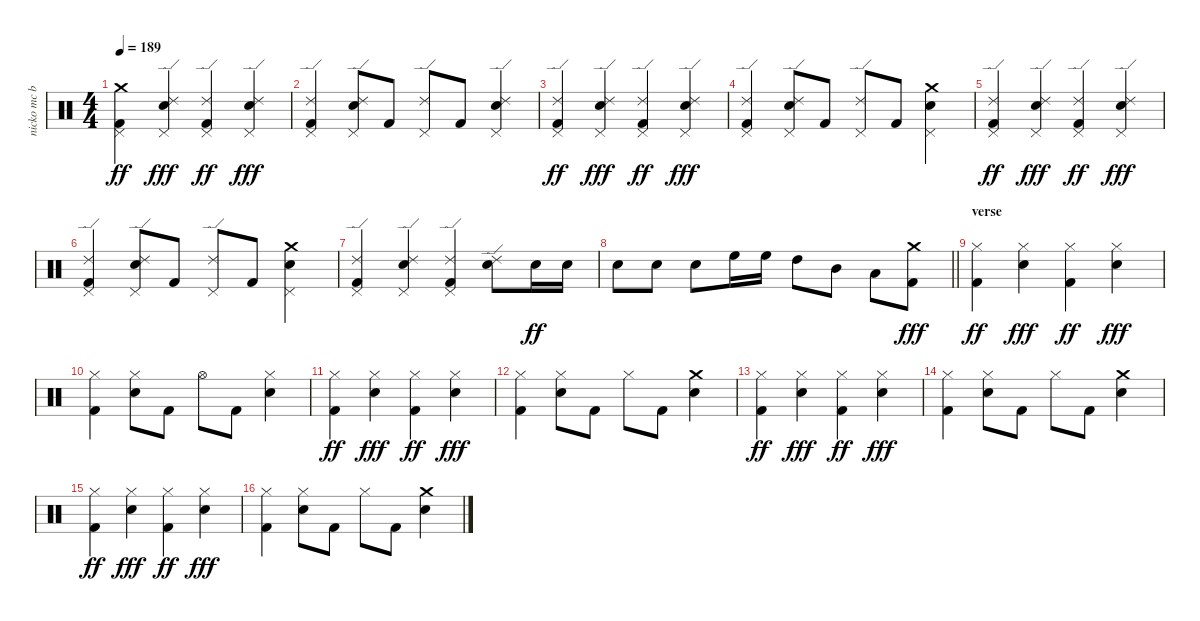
\track ("nicko mc brain" "nicko mc b") {instrument percussion}
\staff {score}
\articulation defaults
\ts (4 4)
\tempo 189
\clef neutral
\ks c
("Crash medium (hit)" "Pedal Hi-Hat (hit)" "Kick (hit) 2").4{dy ff} ("Ride (edge) 2" "Electric Snare (hit)" "Pedal Hi-Hat (hit)").4{dy fff} ("Ride (edge) 2" "Pedal Hi-Hat (hit)" "Kick (hit) 2").4{dy ff} ("Ride (edge) 2" "Electric Snare (hit)" "Pedal Hi-Hat (hit)").4{dy fff} |
("Ride (edge) 2" "Pedal Hi-Hat (hit)" "Kick (hit) 2").4 ("Ride (edge) 2" "Electric Snare (hit)" "Pedal Hi-Hat (hit)").8 "Kick (hit) 2".8 ("Ride (edge) 2" "Pedal Hi-Hat (hit)").8 "Kick (hit) 2".8 ("Ride (edge) 2" "Electric Snare (hit)" "Pedal Hi-Hat (hit)").4 |
("Ride (edge) 2" "Pedal Hi-Hat (hit)" "Kick (hit) 2").4{dy ff} ("Ride (edge) 2" "Electric Snare (hit)" "Pedal Hi-Hat (hit)").4{dy fff} ("Ride (edge) 2" "Pedal Hi-Hat (hit)" "Kick (hit) 2").4{dy ff} ("Ride (edge) 2" "Electric Snare (hit)" "Pedal Hi-Hat (hit)").4{dy fff} |
("Ride (edge) 2" "Pedal Hi-Hat (hit)" "Kick (hit) 2").4 ("Ride (edge) 2" "Electric Snare (hit)" "Pedal Hi-Hat (hit)").8 "Kick (hit) 2".8 ("Ride (edge) 2" "Pedal Hi-Hat (hit)").8 "Kick (hit) 2".8 ("Crash medium (hit)" "Electric Snare (hit)" "Pedal Hi-Hat (hit)").4 |
("Ride (edge) 2" "Pedal Hi-Hat (hit)" "Kick (hit) 2").4{dy ff} ("Ride (edge) 2" "Electric Snare (hit)" "Pedal Hi-Hat (hit)").4{dy fff} ("Ride (edge) 2" "Pedal Hi-Hat (hit)" "Kick (hit) 2").4{dy ff} ("Ride (edge) 2" "Electric Snare (hit)" "Pedal Hi-Hat (hit)").4{dy fff} |
("Ride (edge) 2" "Pedal Hi-Hat (hit)" "Kick (hit) 2").4 ("Ride (edge) 2" "Electric Snare (hit)" "Pedal Hi-Hat (hit)").8 "Kick (hit) 2".8 ("Ride (edge) 2" "Pedal Hi-Hat (hit)").8 "Kick (hit) 2".8 ("Crash medium (hit)" "Electric Snare (hit)" "Pedal Hi-Hat (hit)").4 |
("Ride (edge) 2" "Pedal Hi-Hat (hit)" "Kick (hit) 2").4 ("Ride (edge) 2" "Electric Snare (hit)" "Pedal Hi-Hat (hit)").4 ("Ride (edge) 2" "Pedal Hi-Hat (hit)" "Kick (hit) 2").4 ("Ride (edge) 2" "Electric Snare (hit)").8 "Electric Snare (hit)".16{dy ff} "Electric Snare (hit)".16 |
\barLineRight lightlight "Electric Snare (hit)".8 "Electric Snare (hit)".8 "Electric Snare (hit)".8 "High Floor Tom (hit)".16 "High Floor Tom (hit)".16 "High Tom (hit)".8 "Mid Tom (hit)".8 "Low Tom (hit)".8
("Crash medium (hit)" "Kick (hit) 2").8{dy fff} |
\section ("" "verse")
("Hi-Hat (closed)" "Kick (hit) 2").4{dy ff} ("Hi-Hat (closed)" "Electric Snare (hit)").4{dy fff} ("Hi-Hat (closed)" "Kick (hit) 2").4{dy ff} ("Hi-Hat (closed)" "Electric Snare (hit)").4{dy fff} |
("Hi-Hat (closed)" "Kick (hit) 2").4 ("Hi-Hat (closed)" "Electric Snare (hit)").8 "Kick (hit) 2".8 "Hi-Hat (open)".8 "Kick (hit) 2".8 ("Hi-Hat (closed)" "Electric Snare (hit)").4 |
("Hi-Hat (closed)" "Kick (hit) 2").4{dy ff} ("Hi-Hat (closed)" "Electric Snare (hit)").4{dy fff} ("Hi-Hat (closed)" "Kick (hit) 2").4{dy ff} ("Hi-Hat (closed)" "Electric Snare (hit)").4{dy fff} |
("Hi-Hat (closed)" "Kick (hit) 2").4 ("Hi-Hat (closed)" "Electric Snare (hit)").8 "Kick (hit) 2".8 "Hi-Hat (closed)".8 "Kick (hit) 2".8 ("Crash medium (hit)" "Electric Snare (hit)").4 |
("Hi-Hat (closed)" "Kick (hit) 2").4{dy ff} ("Hi-Hat (closed)" "Electric Snare (hit)").4{dy fff} ("Hi-Hat (closed)" "Kick (hit) 2").4{dy ff} ("Hi-Hat (closed)" "Electric Snare (hit)").4{dy fff} |
("Hi-Hat (closed)" "Kick (hit) 2").4 ("Hi-Hat (closed)" "Electric Snare (hit)").8 "Kick (hit) 2".8 "Hi-Hat (closed)".8 "Kick (hit) 2".8 ("Crash medium (hit)" "Electric Snare (hit)").4 |
("Hi-Hat (closed)" "Kick (hit) 2").4{dy ff} ("Hi-Hat (closed)" "Electric Snare (hit)").4{dy fff} ("Hi-Hat (closed)" "Kick (hit) 2").4{dy ff} ("Hi-Hat (closed)" "Electric Snare (hit)").4{dy fff} |
("Hi-Hat (closed)" "Kick (hit) 2").4 ("Hi-Hat (closed)" "Electric Snare (hit)").8 "Kick (hit) 2".8 "Hi-Hat (closed)".8 "Kick (hit) 2".8 ("Crash medium (hit)" "Electric Snare (hit)").4
